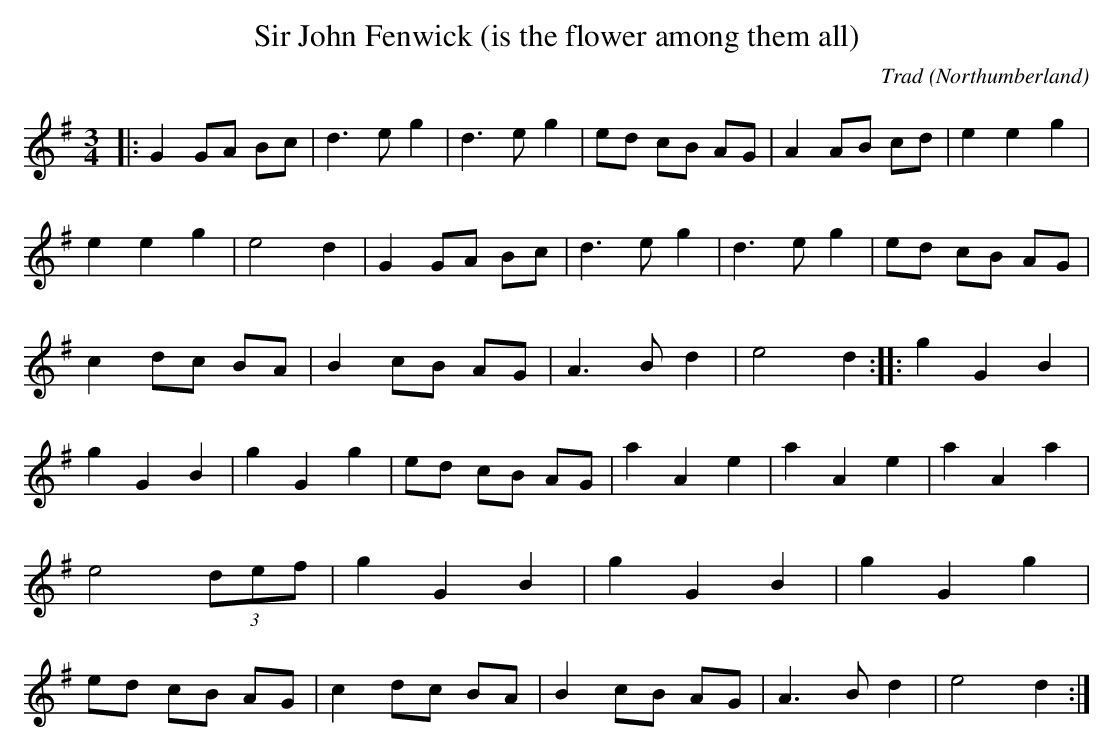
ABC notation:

X:1
T:Sir John Fenwick (is the flower among them all)
C:Trad
O:Northumberland
M:3/4
L:1/8
E:9
K:G
|:G2GA Bc|d3e g2|d3e g2|ed cB AG|\
A2 AB cd|e2 e2 g2|e2 e2 g2|e4 d2|\
G2 GA Bc|d3e g2|d3e g2|ed cB AG|\
c2 dc BA|B2 cB AG|A3B d2|e4 d2::\
g2 G2 B2|g2 G2 B2|g2 G2 g2|ed cB AG|\
a2 A2 e2|a2 A2 e2|a2 A2 a2|e4 (3def|\
g2 G2 B2|g2 G2 B2|g2 G2 g2|ed cB AG|\
c2 dc BA|B2 cB AG|A3B d2|e4 d2:|**
